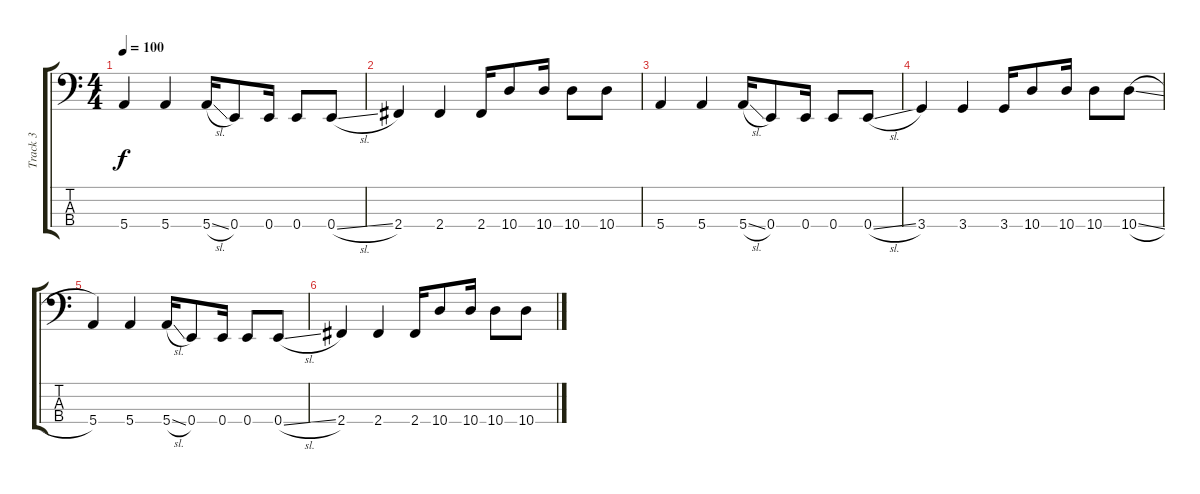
\track ("Track 3" "Track 3") {instrument overdrivenguitar}
\staff {score tabs}
\tuning (G2 D2 A1 E1) {hide}
\ts (4 4)
\tempo 100
\clef f4
\ks c
5.4.4{dy f} 5.4.4 5.4{sl}.16 0.4.8 0.4.16 0.4.8 0.4{sl}.8 |
2.4.4 2.4.4 2.4.16 10.4.8 10.4.16 10.4.8 10.4.8 |
5.4.4 5.4.4 5.4{sl}.16 0.4.8 0.4.16 0.4.8 0.4{sl}.8 |
3.4.4 3.4.4 3.4.16 10.4.8 10.4.16 10.4.8 10.4{sl}.8 |
5.4.4 5.4.4 5.4{sl}.16 0.4.8 0.4.16 0.4.8 0.4{sl}.8 |
2.4.4 2.4.4 2.4.16 10.4.8 10.4.16 10.4.8 10.4.8
